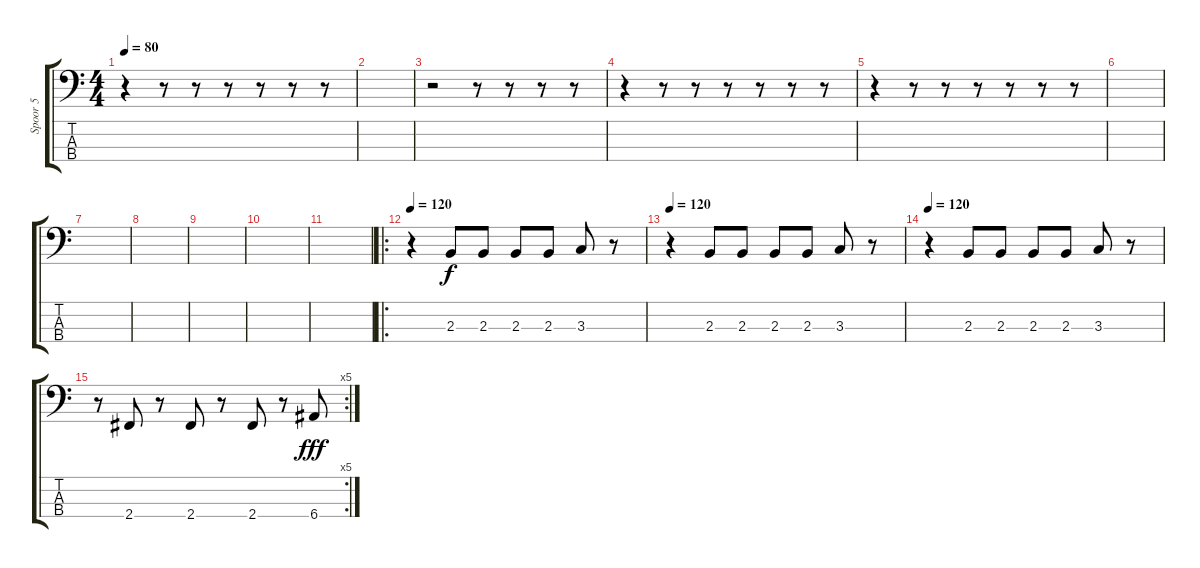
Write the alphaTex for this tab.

\track ("Spoor 5" "Spoor 5") {instrument electricbassfinger}
\staff {score tabs}
\tuning (G2 D2 A1 E1) {hide}
\ts (4 4)
\tempo 80
\clef f4
\ks c
r.4{dy f} r.8 r.8 r.8 r.8 r.8 r.8 |
|
r.2 r.8 r.8 r.8 r.8 |
r.4 r.8 r.8 r.8 r.8 r.8 r.8 |
r.4 r.8 r.8 r.8 r.8 r.8 r.8 |
|
|
|
|
|
|
\ro
\tempo 120
r.4 2.3.8 2.3.8 2.3.8 2.3.8 3.3.8 r.8 |
\tempo 120
r.4 2.3.8 2.3.8 2.3.8 2.3.8 3.3.8 r.8 |
\tempo 120
r.4 2.3.8 2.3.8 2.3.8 2.3.8 3.3.8 r.8 |
\rc 5
r.8 2.4.8 r.8 2.4.8 r.8 2.4.8 r.8 6.4.8{dy fff}
